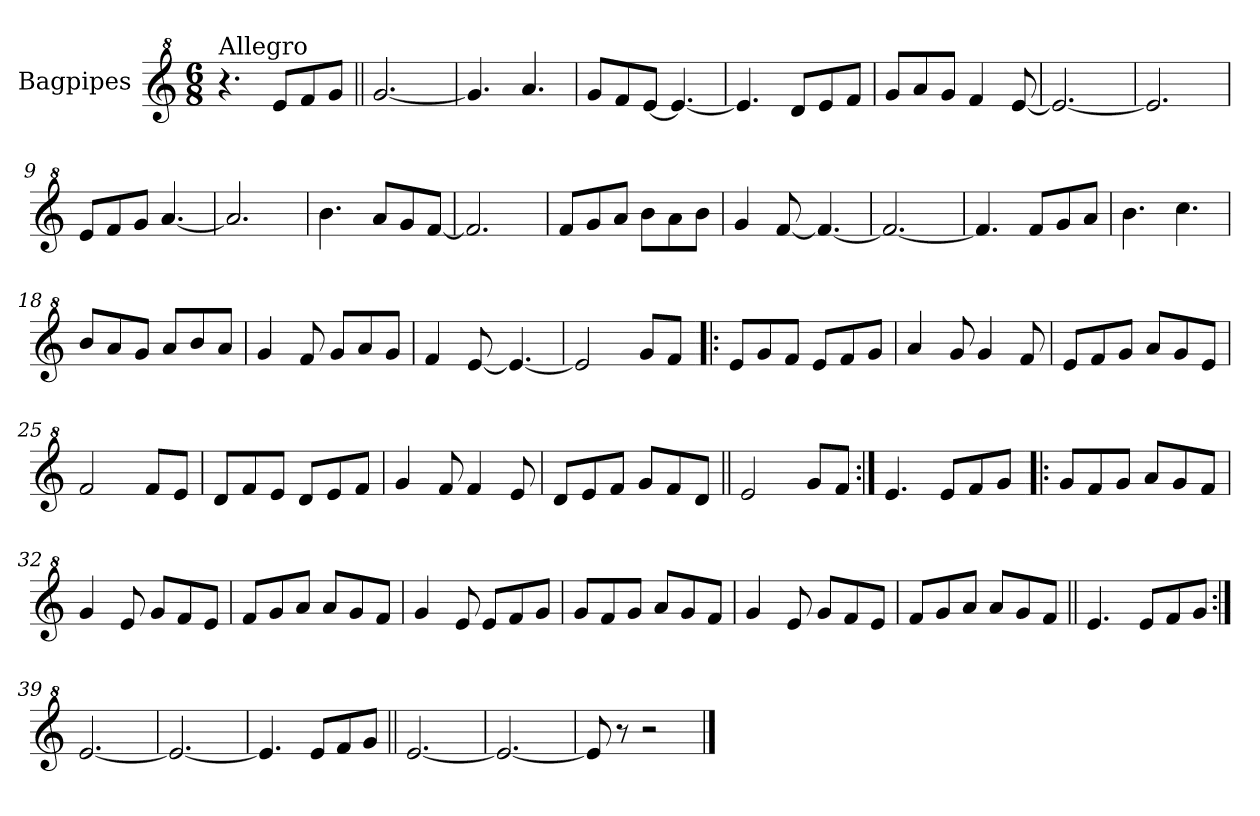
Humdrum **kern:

**kern
*part1
*staff1
*I"Bagpipes
*I'Bag
*clefG^2
*k[]
*C:
*M6/8
=1
!LO:TX:a:t=Allegro
4.r
8ee/L
8ff/
8gg/J
=2||
[2.gg/
=3
4.gg/]
4.aa/
=4
8gg/L
8ff/
[8ee/J
4.ee/_
=5
4.ee/]
8dd/L
8ee/
8ff/J
=6
8gg/L
8aa/
8gg/J
4ff/
[8ee/
=7
2.ee/_
=8
2.ee/]
=9
8ee/L
8ff/
8gg/J
[4.aa/
=10
2.aa/]
!!LO:LB:g=z
=11
4.bb\
8aa/L
8gg/
[8ff/J
=12
2.ff/]
=13
8ff/L
8gg/
8aa/J
8bb\L
8aa\
8bb\J
=14
4gg/
[8ff/
4.ff/_
=15
2.ff/_
=16
4.ff/]
8ff/L
8gg/
8aa/J
=17
4.bb\
4.ccc\
=18
8bb/L
8aa/
8gg/J
8aa/L
8bb/
8aa/J
=19
4gg/
8ff/
8gg/L
8aa/
8gg/J
!!LO:LB:g=z
=20
4ff/
[8ee/
4.ee/_
=21
2ee/]
8gg/L
8ff/J
=22!|:
8ee/L
8gg/
8ff/J
8ee/L
8ff/
8gg/J
=23
4aa/
8gg/
4gg/
8ff/
=24
8ee/L
8ff/
8gg/J
8aa/L
8gg/
8ee/J
=25
2ff/
8ff/L
8ee/J
=26
8dd/L
8ff/
8ee/J
8dd/L
8ee/
8ff/J
!!LO:LB:g=z
=27
4gg/
8ff/
4ff/
8ee/
=28
8dd/L
8ee/
8ff/J
8gg/L
8ff/
8dd/J
=29||
2ee/
8gg/L
8ff/J
=30:|!
4.ee/
8ee/L
8ff/
8gg/J
=31!|:
8gg/L
8ff/
8gg/J
8aa/L
8gg/
8ff/J
=32
4gg/
8ee/
8gg/L
8ff/
8ee/J
=33
8ff/L
8gg/
8aa/J
8aa/L
8gg/
8ff/J
!!LO:LB:g=z
=34
4gg/
8ee/
8ee/L
8ff/
8gg/J
=35
8gg/L
8ff/
8gg/J
8aa/L
8gg/
8ff/J
=36
4gg/
8ee/
8gg/L
8ff/
8ee/J
=37
8ff/L
8gg/
8aa/J
8aa/L
8gg/
8ff/J
=38||
4.ee/
8ee/L
8ff/
8gg/J
=39:|!
[2.ee/
=40
2.ee/_
=41
4.ee/]
8ee/L
8ff/
8gg/J
!!LO:LB:g=z
=42||
[2.ee/
=43
2.ee/_
=44
8ee/]
8r
2r
==
*-
